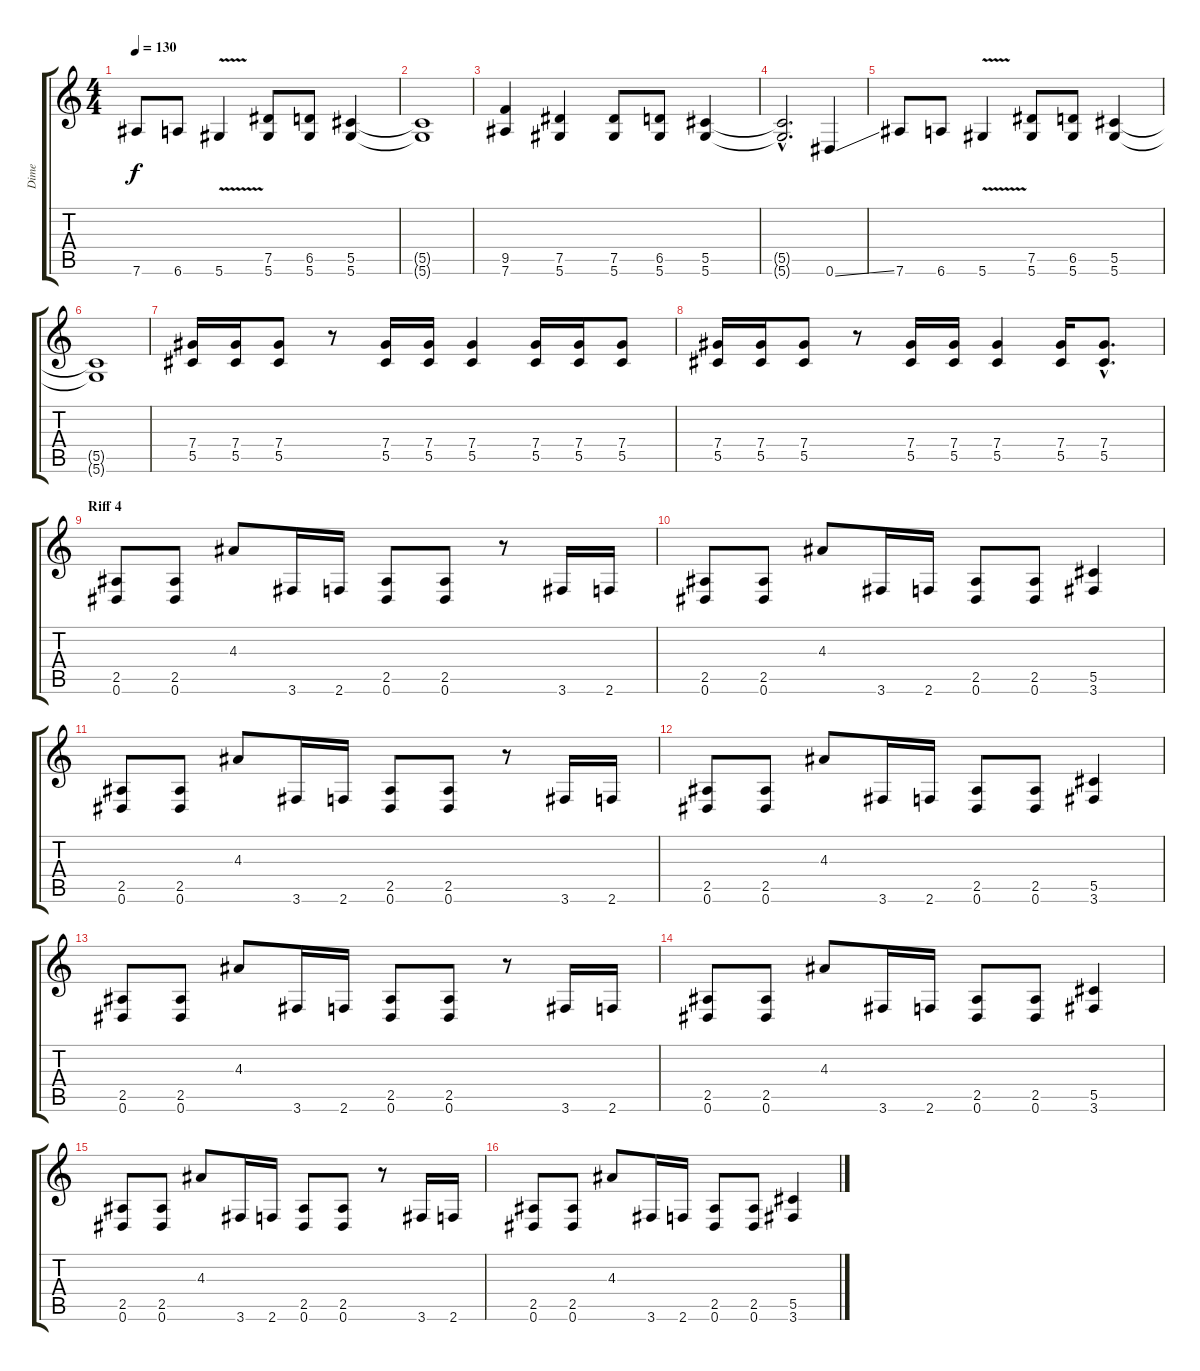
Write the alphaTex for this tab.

\track ("Dime" "Dime") {instrument distortionguitar}
\staff {score tabs}
\tuning (Eb4 Bb3 Gb3 Db3 Ab2 Eb2) {hide}
\ts (4 4)
\tempo 130
\clef g2
\ks c
7.6.8{dy f} 6.6.8 5.6{v}.4 (7.5 5.6).8 (6.5 5.6).8 (5.5 5.6).4 |
(5.5{t} 5.6{t}).1 |
(9.5 7.6).4 (7.5 5.6).4 (7.5 5.6).8 (6.5 5.6).8 (5.5 5.6).4 |
(5.5{hac t} 5.6{hac t}).2{d} 0.6{ss}.4 |
7.6.8 6.6.8 5.6{v}.4 (7.5 5.6).8 (6.5 5.6).8 (5.5 5.6).4 |
(5.5{t} 5.6{t}).1 |
(7.4 5.5).16 (7.4 5.5).16 (7.4 5.5).8 r.8 (7.4 5.5).16 (7.4 5.5).16 (7.4 5.5).4 (7.4 5.5).16 (7.4 5.5).16 (7.4 5.5).8 |
(7.4 5.5).16 (7.4 5.5).16 (7.4 5.5).8 r.8 (7.4 5.5).16 (7.4 5.5).16 (7.4 5.5).4 (7.4 5.5).16 (7.4{hac} 5.5{hac}).8{d} |
\section ("" "Riff 4")
(2.5 0.6).8 (2.5 0.6).8 4.3.8 3.6.16 2.6.16 (2.5 0.6).8 (2.5 0.6).8 r.8 3.6.16 2.6.16 |
(2.5 0.6).8 (2.5 0.6).8 4.3.8 3.6.16 2.6.16 (2.5 0.6).8 (2.5 0.6).8 (5.5 3.6).4 |
(2.5 0.6).8 (2.5 0.6).8 4.3.8 3.6.16 2.6.16 (2.5 0.6).8 (2.5 0.6).8 r.8 3.6.16 2.6.16 |
(2.5 0.6).8 (2.5 0.6).8 4.3.8 3.6.16 2.6.16 (2.5 0.6).8 (2.5 0.6).8 (5.5 3.6).4 |
(2.5 0.6).8 (2.5 0.6).8 4.3.8 3.6.16 2.6.16 (2.5 0.6).8 (2.5 0.6).8 r.8 3.6.16 2.6.16 |
(2.5 0.6).8 (2.5 0.6).8 4.3.8 3.6.16 2.6.16 (2.5 0.6).8 (2.5 0.6).8 (5.5 3.6).4 |
(2.5 0.6).8 (2.5 0.6).8 4.3.8 3.6.16 2.6.16 (2.5 0.6).8 (2.5 0.6).8 r.8 3.6.16 2.6.16 |
(2.5 0.6).8 (2.5 0.6).8 4.3.8 3.6.16 2.6.16 (2.5 0.6).8 (2.5 0.6).8 (5.5 3.6).4
